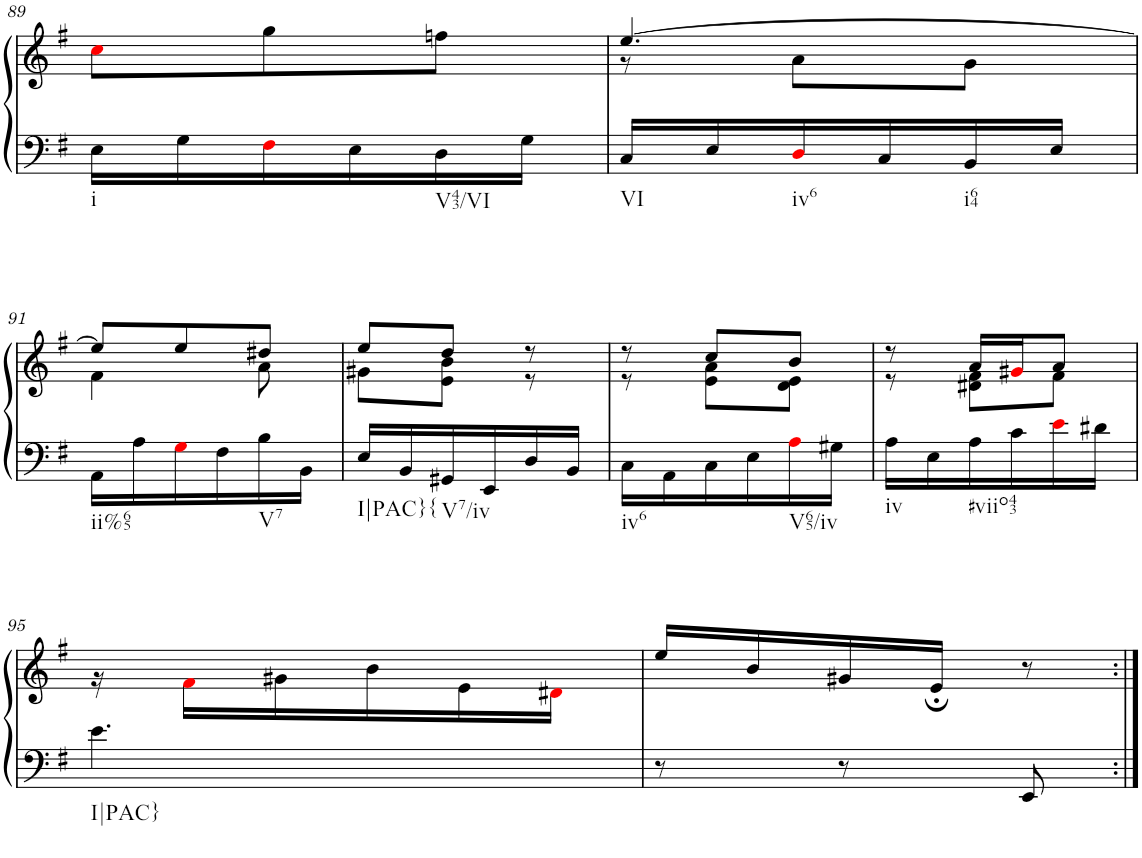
**kern	**kern
*part1	*part1
*staff2	*staff1
*I"unbenannt9	*
!!LO:PB:g=z
*clefF4	*clefG2
*k[f#]	*k[f#]
*M3/8	*M3/8
=89	=89
*	*^
!LO:TX:b:t=i	!	!
16E\LL	4.ryy	8cci\L
16G\	.	.
16F#i\	.	8gg\
16E\	.	.
!LO:TX:b:t=V43/VI	!	!
16D\	.	8ffn\J
16G\JJ	.	.
=90	=90	=90
!LO:TX:b:t=VI	!	!
16C/LL	[4.ee/	8r
16E/	.	.
!LO:TX:b:t=iv6	!	!
16Di/	.	8a\L
16C/	.	.
!LO:TX:b:t=i64	!	!
16BB/	.	8g\J
16E/JJ	.	.
!!LO:LB:g=z	!!
=91	=91	=91
!LO:TX:b:t=ii%65	!	!
16AA\LL	8ee/L]	4f#\
16A\	.	.
16Gi\	8ee/	.
16F#\	.	.
!LO:TX:b:t=V7	!	!
16B\	8dd#X/J	8a\
16BB\JJ	.	.
=92	=92	=92
!LO:TX:b:t=I|PAC}{	!	!
16E/LL	8ee/L	8g#X\L
16BB/	.	.
!LO:TX:b:t=V7/iv	!	!
16GG#X/	8dd/J	8e\ 8b\J
16EE/	.	.
16D/	8r	8r
16BB/JJ	.	.
=93	=93	=93
!LO:TX:b:t=iv6	!	!
16C\LL	8r	8r
16AA\	.	.
16C\	8cc/L	8e\ 8a\L
16E\	.	.
!LO:TX:b:t=V65/iv	!	!
16Ai\	8b/J	8d\ 8e\J
16G#X\JJ	.	.
=94	=94	=94
!LO:TX:b:t=iv	!	!
16A\LL	8r	8r
16E\	.	.
!LO:TX:b:t=#viio43	!	!
16A\	16a/LL	8d#X\ 8f#\L
16c\	16g#Xi/J	.
16ei\	8a/J	8f#\J
16d#X\JJ	.	.
!!LO:LB:g=z	!!
=95	=95	=95
!LO:TX:b:t=I|PAC}	!	!
4.e\	4.ryy	16r
.	.	16f#i\LL
.	.	16g#X\
.	.	16b\
.	.	16e\
.	.	16d#Xi\JJ
*	*v	*v
=96	=96
8r	16ee/LL
.	16b/
8r	16g#X/
.	16e;/JJ
8EE/	8r
=:|!	=:|!
*-	*-
